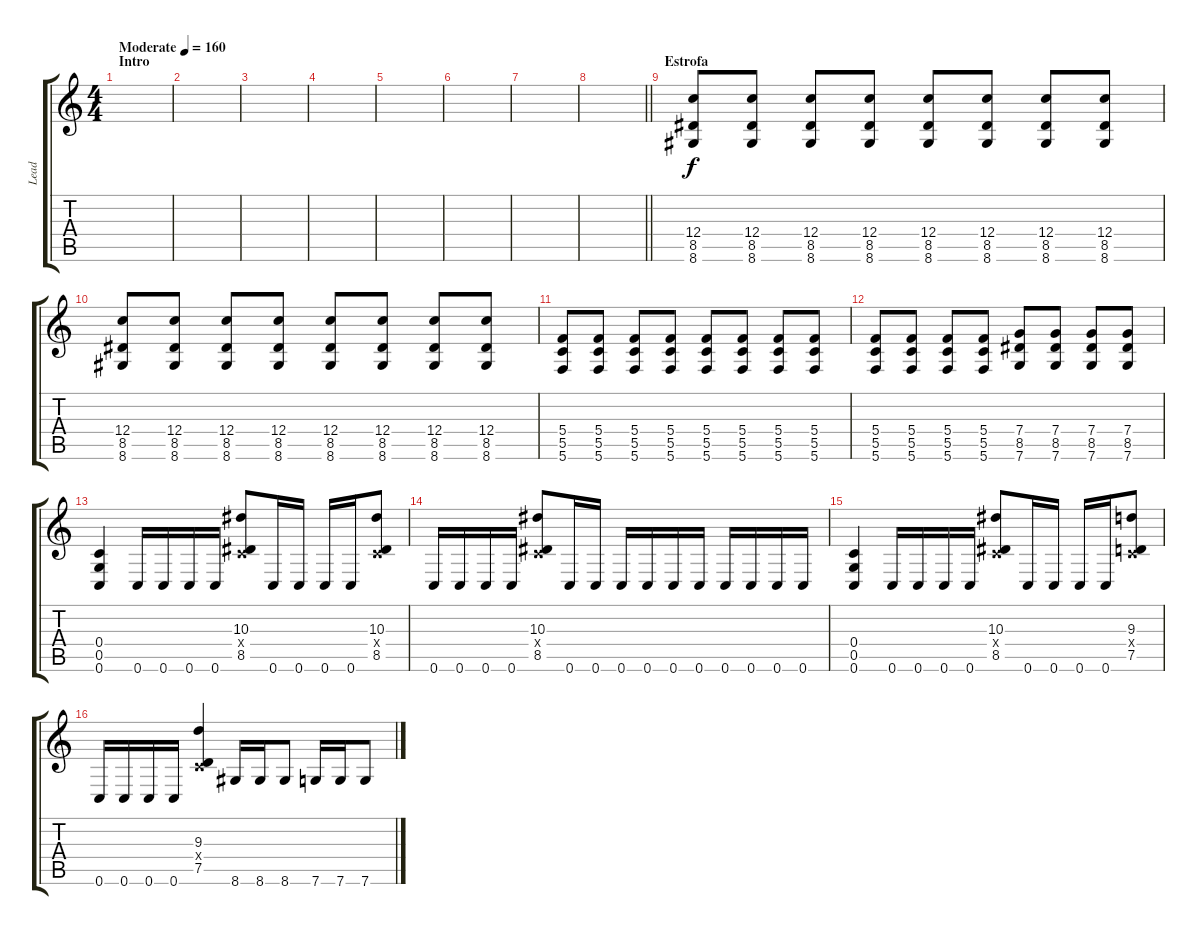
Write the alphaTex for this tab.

\track ("Lead" "Lead") {instrument distortionguitar}
\staff {score tabs}
\tuning (D4 A3 F3 C3 G2 C2) {hide}
\ts (4 4)
\section ("" "Intro")
\tempo (160 "Moderate")
\clef g2
\ks c
|
|
|
|
|
|
|
\barLineRight lightlight
|
\section ("" "Estrofa")
(12.4 8.5 8.6).8 (12.4 8.5 8.6).8 (12.4 8.5 8.6).8 (12.4 8.5 8.6).8 (12.4 8.5 8.6).8 (12.4 8.5 8.6).8 (12.4 8.5 8.6).8 (12.4 8.5 8.6).8 |
(12.4 8.5 8.6).8 (12.4 8.5 8.6).8 (12.4 8.5 8.6).8 (12.4 8.5 8.6).8 (12.4 8.5 8.6).8 (12.4 8.5 8.6).8 (12.4 8.5 8.6).8 (12.4 8.5 8.6).8 |
(5.4 5.5 5.6).8 (5.4 5.5 5.6).8 (5.4 5.5 5.6).8 (5.4 5.5 5.6).8 (5.4 5.5 5.6).8 (5.4 5.5 5.6).8 (5.4 5.5 5.6).8 (5.4 5.5 5.6).8 |
(5.4 5.5 5.6).8 (5.4 5.5 5.6).8 (5.4 5.5 5.6).8 (5.4 5.5 5.6).8 (7.4 8.5 7.6).8 (7.4 8.5 7.6).8 (7.4 8.5 7.6).8 (7.4 8.5 7.6).8 |
(0.4 0.5 0.6).4 0.6.16 0.6.16 0.6.16 0.6.16 (10.3 0.4{x} 8.5).8 0.6.16 0.6.16 0.6.16 0.6.16 (10.3 0.4{x} 8.5).8 |
0.6.16 0.6.16 0.6.16 0.6.16 (10.3 0.4{x} 8.5).8 0.6.16 0.6.16 0.6.16 0.6.16 0.6.16 0.6.16 0.6.16 0.6.16 0.6.16 0.6.16 |
(0.4 0.5 0.6).4 0.6.16 0.6.16 0.6.16 0.6.16 (10.3 0.4{x} 8.5).8 0.6.16 0.6.16 0.6.16 0.6.16 (9.3 0.4{x} 7.5).8 |
0.6.16 0.6.16 0.6.16 0.6.16 (9.3 0.4{x} 7.5).4 8.6.16 8.6.16 8.6.8 7.6.16 7.6.16 7.6.8
